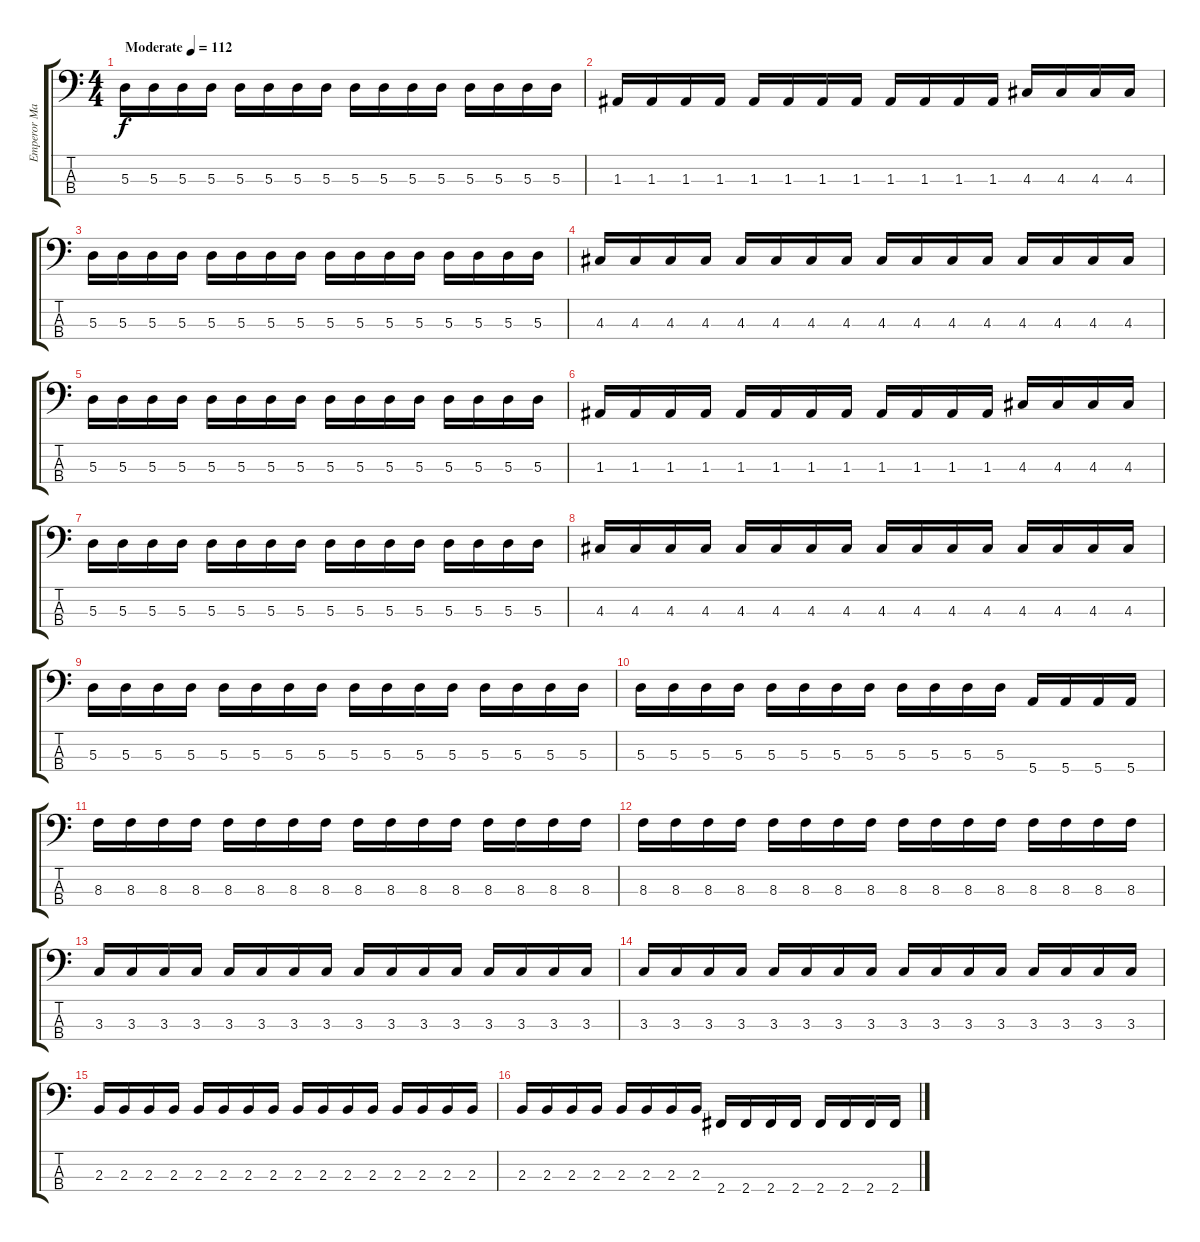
\track ("Emperor Magus Caligula" "Emperor Ma") {instrument electricbassfinger}
\staff {score tabs}
\tuning (G2 D2 A1 E1) {hide}
\ts (4 4)
\tempo (112 "Moderate")
\clef f4
\ks c
5.3.16{dy f instrument electricbassfinger} 5.3.16 5.3.16 5.3.16 5.3.16 5.3.16 5.3.16 5.3.16 5.3.16 5.3.16 5.3.16 5.3.16 5.3.16 5.3.16 5.3.16 5.3.16 |
1.3.16 1.3.16 1.3.16 1.3.16 1.3.16 1.3.16 1.3.16 1.3.16 1.3.16 1.3.16 1.3.16 1.3.16 4.3.16 4.3.16 4.3.16 4.3.16 |
5.3.16 5.3.16 5.3.16 5.3.16 5.3.16 5.3.16 5.3.16 5.3.16 5.3.16 5.3.16 5.3.16 5.3.16 5.3.16 5.3.16 5.3.16 5.3.16 |
4.3.16 4.3.16 4.3.16 4.3.16 4.3.16 4.3.16 4.3.16 4.3.16 4.3.16 4.3.16 4.3.16 4.3.16 4.3.16 4.3.16 4.3.16 4.3.16 |
5.3.16 5.3.16 5.3.16 5.3.16 5.3.16 5.3.16 5.3.16 5.3.16 5.3.16 5.3.16 5.3.16 5.3.16 5.3.16 5.3.16 5.3.16 5.3.16 |
1.3.16 1.3.16 1.3.16 1.3.16 1.3.16 1.3.16 1.3.16 1.3.16 1.3.16 1.3.16 1.3.16 1.3.16 4.3.16 4.3.16 4.3.16 4.3.16 |
5.3.16 5.3.16 5.3.16 5.3.16 5.3.16 5.3.16 5.3.16 5.3.16 5.3.16 5.3.16 5.3.16 5.3.16 5.3.16 5.3.16 5.3.16 5.3.16 |
4.3.16 4.3.16 4.3.16 4.3.16 4.3.16 4.3.16 4.3.16 4.3.16 4.3.16 4.3.16 4.3.16 4.3.16 4.3.16 4.3.16 4.3.16 4.3.16 |
5.3.16 5.3.16 5.3.16 5.3.16 5.3.16 5.3.16 5.3.16 5.3.16 5.3.16 5.3.16 5.3.16 5.3.16 5.3.16 5.3.16 5.3.16 5.3.16 |
5.3.16 5.3.16 5.3.16 5.3.16 5.3.16 5.3.16 5.3.16 5.3.16 5.3.16 5.3.16 5.3.16 5.3.16 5.4.16 5.4.16 5.4.16 5.4.16 |
8.3.16 8.3.16 8.3.16 8.3.16 8.3.16 8.3.16 8.3.16 8.3.16 8.3.16 8.3.16 8.3.16 8.3.16 8.3.16 8.3.16 8.3.16 8.3.16 |
8.3.16 8.3.16 8.3.16 8.3.16 8.3.16 8.3.16 8.3.16 8.3.16 8.3.16 8.3.16 8.3.16 8.3.16 8.3.16 8.3.16 8.3.16 8.3.16 |
3.3.16 3.3.16 3.3.16 3.3.16 3.3.16 3.3.16 3.3.16 3.3.16 3.3.16 3.3.16 3.3.16 3.3.16 3.3.16 3.3.16 3.3.16 3.3.16 |
3.3.16 3.3.16 3.3.16 3.3.16 3.3.16 3.3.16 3.3.16 3.3.16 3.3.16 3.3.16 3.3.16 3.3.16 3.3.16 3.3.16 3.3.16 3.3.16 |
2.3.16 2.3.16 2.3.16 2.3.16 2.3.16 2.3.16 2.3.16 2.3.16 2.3.16 2.3.16 2.3.16 2.3.16 2.3.16 2.3.16 2.3.16 2.3.16 |
2.3.16 2.3.16 2.3.16 2.3.16 2.3.16 2.3.16 2.3.16 2.3.16 2.4.16 2.4.16 2.4.16 2.4.16 2.4.16 2.4.16 2.4.16 2.4.16
